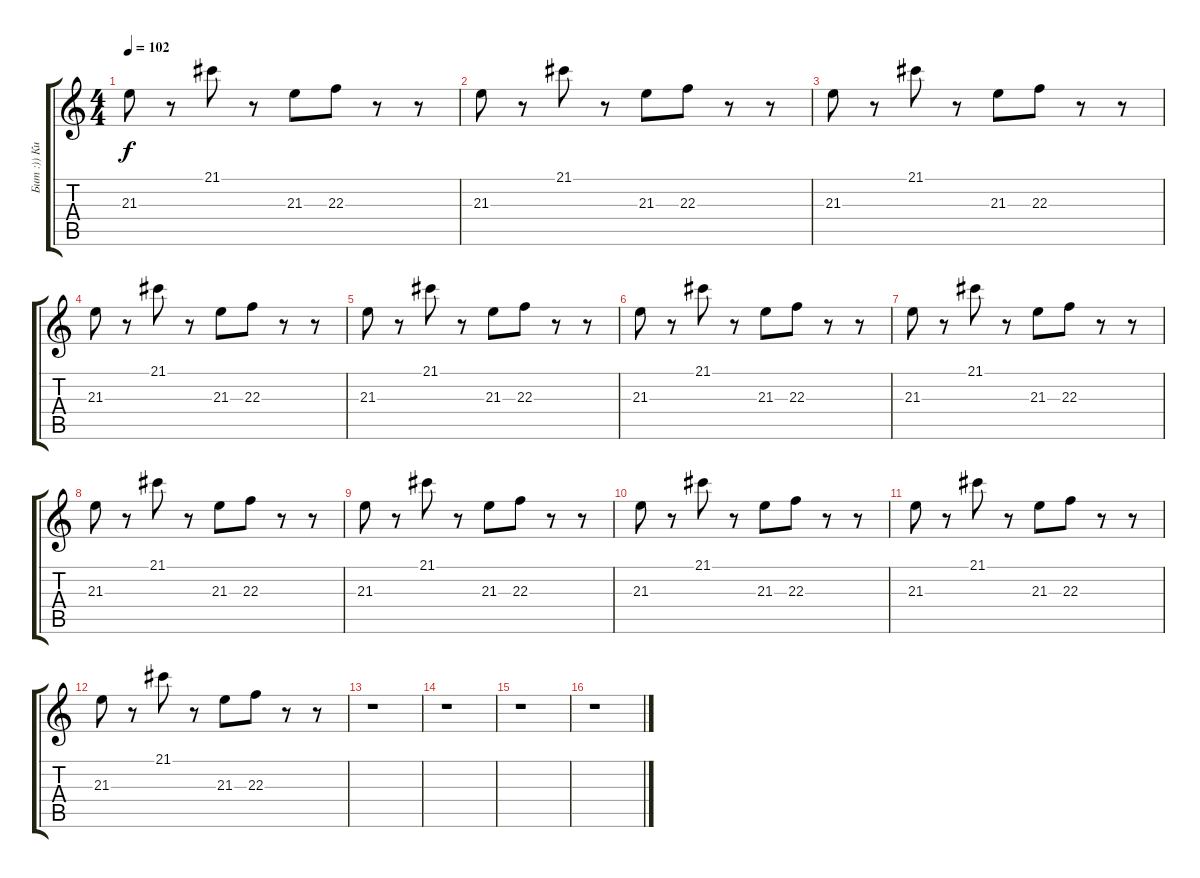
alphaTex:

\track ("Бит :)) Кита" "Бит :)) Ки") {instrument acousticgrandpiano}
\staff {score tabs}
\tuning (E4 B3 G3 D3 A2 E2) {hide}
\ts (4 4)
\tempo 102
\clef g2
\ks c
21.3.8{dy f} r.8 21.1.8 r.8 21.3.8 22.3.8 r.8 r.8 |
21.3.8 r.8 21.1.8 r.8 21.3.8 22.3.8 r.8 r.8 |
21.3.8 r.8 21.1.8 r.8 21.3.8 22.3.8 r.8 r.8 |
21.3.8 r.8 21.1.8 r.8 21.3.8 22.3.8 r.8 r.8 |
21.3.8 r.8 21.1.8 r.8 21.3.8 22.3.8 r.8 r.8 |
21.3.8 r.8 21.1.8 r.8 21.3.8 22.3.8 r.8 r.8 |
21.3.8 r.8 21.1.8 r.8 21.3.8 22.3.8 r.8 r.8 |
21.3.8 r.8 21.1.8 r.8 21.3.8 22.3.8 r.8 r.8 |
21.3.8 r.8 21.1.8 r.8 21.3.8 22.3.8 r.8 r.8 |
21.3.8 r.8 21.1.8 r.8 21.3.8 22.3.8 r.8 r.8 |
21.3.8 r.8 21.1.8 r.8 21.3.8 22.3.8 r.8 r.8 |
21.3.8 r.8 21.1.8 r.8 21.3.8 22.3.8 r.8 r.8 |
r.1 |
r.1 |
r.1 |
r.1
